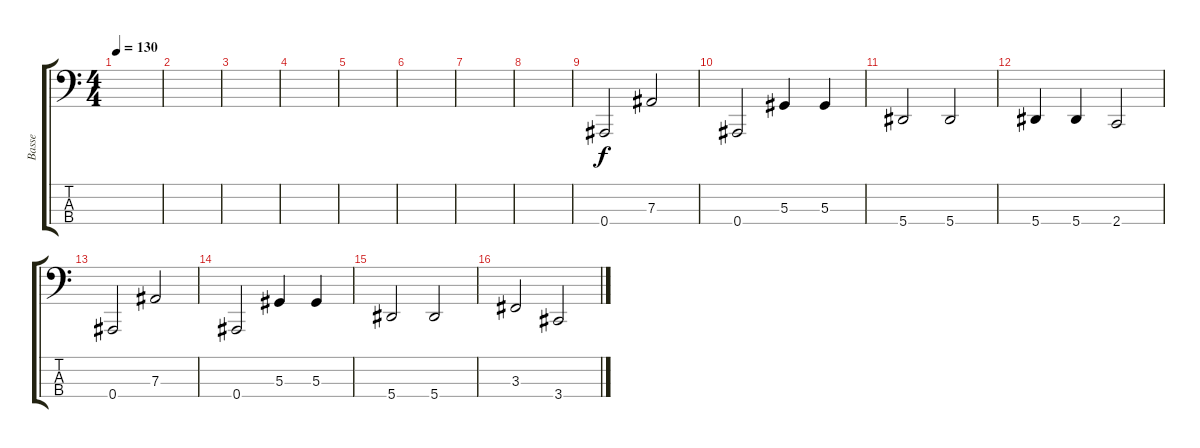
\track ("Basse" "Basse") {instrument electricbasspick}
\staff {score tabs}
\tuning (Db2 Ab1 Eb1 Bb0) {hide}
\ts (4 4)
\tempo 130
\clef f4
\ks c
|
|
|
|
|
|
|
|
0.4.2 7.3.2 |
0.4.2 5.3.4 5.3.4 |
5.4.2 5.4.2 |
5.4.4 5.4.4 2.4.2 |
0.4.2 7.3.2 |
0.4.2 5.3.4 5.3.4 |
5.4.2 5.4.2 |
3.3.2 3.4.2
